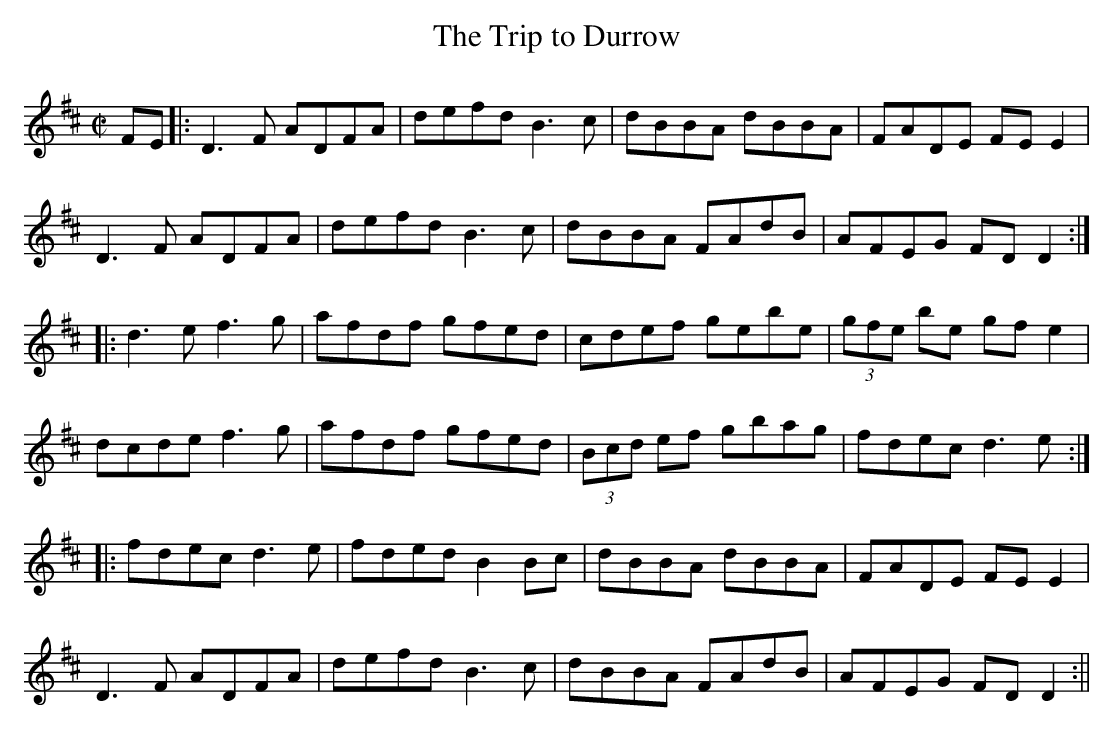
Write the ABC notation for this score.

X:1
T:Trip to Durrow, The
M:C|
L:1/8
K:D
FE|:D3 F ADFA | defd B3 c | dBBA dBBA | FADE FE E2 |
D3 F ADFA | defd B3 c | dBBA FAdB | AFEG FD D2 :|
|:d3 e f3 g | afdf gfed | cdef gebe | (3gfe be gf e2 |
dcde f3 g | afdf gfed | (3Bcd ef gbag | fdec d3 e :|
|:fdec d3 e | fded  B2 Bc | dBBA dBBA | FADE FE E2 |
D3 F ADFA | defd B3 c | dBBA FAdB | AFEG FD D2 :||
